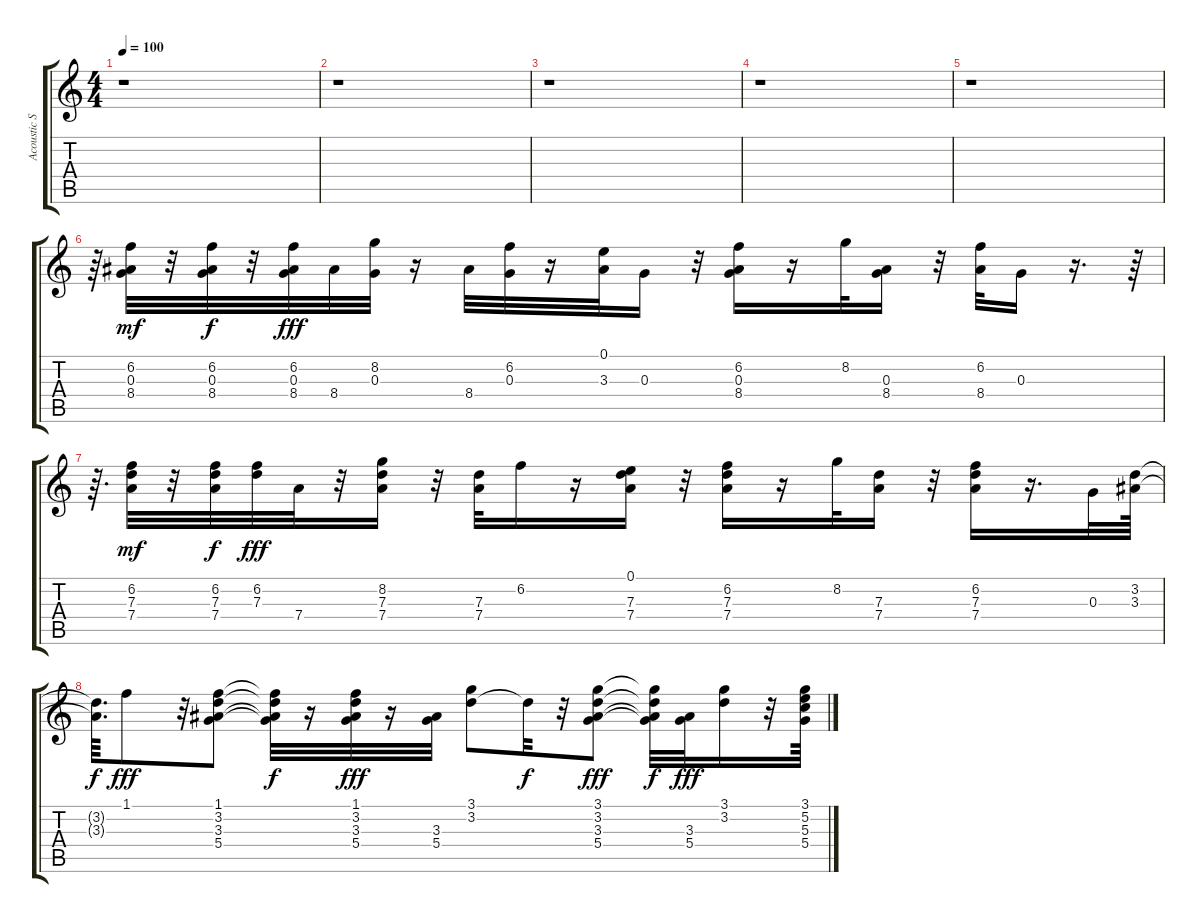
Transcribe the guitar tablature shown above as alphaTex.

\track ("Acoustic Steel (left)" "Acoustic S") {instrument acousticguitarsteel}
\staff {score tabs}
\tuning (E4 B3 G3 D3 A2 E2) {hide}
\ts (4 4)
\tempo 100
\clef g2
\ks c
r.1{dy f} |
r.1 |
r.1 |
r.1 |
r.1 |
r.64{d} (6.2 0.3 8.4).32{dy mf} r.32 (6.2 0.3 8.4).32{dy f} r.32 (6.2 0.3 8.4).32{dy fff} 8.4.32 (8.2 0.3).32 r.16 8.4.32 (6.2 0.3).32 r.16 (0.1 3.3).32 0.3.16 r.32 (6.2 0.3 8.4).16 r.16 8.2.32 (0.3 8.4).16 r.32 (6.2 8.4).32 0.3.16 r.16{d} r.64 |
r.64{d} (6.2 7.3 7.4).32{dy mf} r.32 (6.2 7.3 7.4).32{dy f} (6.2 7.3).32{dy fff} 7.4.32 r.32 (8.2 7.3 7.4).16 r.32 (7.3 7.4).32 6.2.16 r.16 (0.1 7.3 7.4).16 r.32 (6.2 7.3 7.4).16 r.16 8.2.32 (7.3 7.4).16 r.32 (6.2 7.3 7.4).16 r.16{d} 0.3.32 (3.2 3.3).64 |
(3.2{t} 3.3{t}).64{d dy f} 1.1.8{dy fff} r.32 (1.1 3.2 3.3 5.4).8 (1.1{t} 3.2{t} 3.3{t} 5.4{t}).32{dy f} r.16 (1.1 3.2 3.3 5.4).32{dy fff} r.16 (3.3 5.4).32 (3.1 3.2).8 3.2{t}.32{dy f} r.32 (3.1 3.2 3.3 5.4).8{dy fff} (3.1{t} 3.2{t} 3.3{t} 5.4{t}).32{dy f} (3.3 5.4).32{dy fff} (3.1 3.2).16 r.32 (3.1 5.2 5.3 5.4).64
